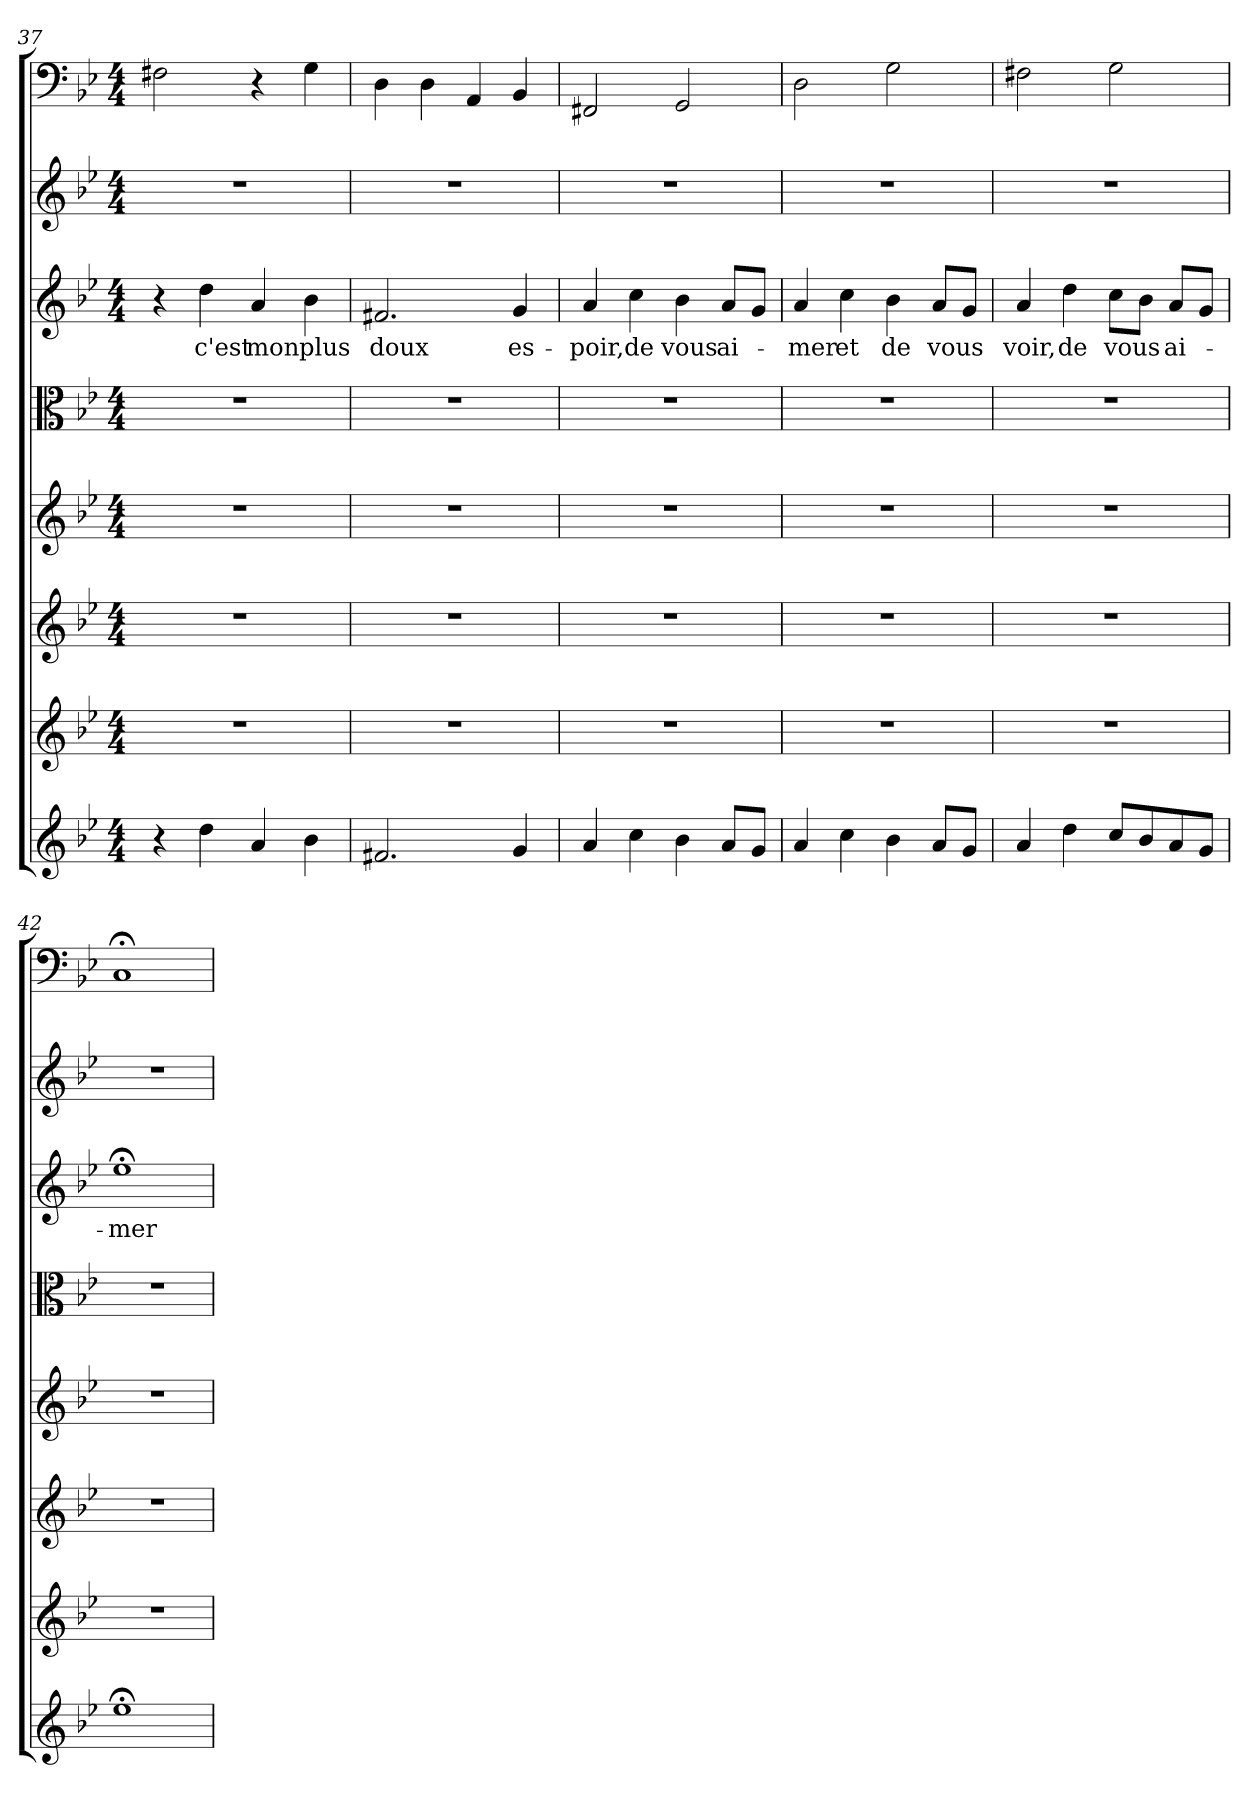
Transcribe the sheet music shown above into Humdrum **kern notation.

**kern	**kern	**kern	**kern	**kern	**kern	**text	**kern	**kern
*part8	*part7	*part6	*part5	*part4	*part3	*part3	*part2	*part1
*staff8	*staff7	*staff6	*staff5	*staff4	*staff3	*staff3	*staff2	*staff1
*clefG2	*clefG2	*clefG2	*clefG2	*clefC3	*clefG2	*	*clefG2	*clefF4
*k[b-e-]	*k[b-e-]	*k[b-e-]	*k[b-e-]	*k[b-e-]	*k[b-e-]	*	*k[b-e-]	*k[b-e-]
*g:	*g:	*g:	*	*g:	*g:	*	*g:	*g:
*M4/4	*M4/4	*M4/4	*M4/4	*M4/4	*M4/4	*	*M4/4	*M4/4
=37	=37	=37	=37	=37	=37	=37	=37	=37
4r	1r	1r	1r	1r	4r	.	1r	2F#X\
4dd\	.	.	.	.	4dd\	c'est	.	.
4a/	.	.	.	.	4a/	mon	.	4r
4b-\	.	.	.	.	4b-\	plus	.	4G\
=38	=38	=38	=38	=38	=38	=38	=38	=38
2.f#X/	1r	1r	1r	1r	2.f#X/	doux	1r	4D\
.	.	.	.	.	.	.	.	4D\
.	.	.	.	.	.	.	.	4AA/
4g/	.	.	.	.	4g/	es-	.	4BB-/
=39	=39	=39	=39	=39	=39	=39	=39	=39
4a/	1r	1r	1r	1r	4a/	-poir,	1r	2FF#X/
4cc\	.	.	.	.	4cc\	de	.	.
4b-\	.	.	.	.	4b-\	vous	.	2GG/
8a/L	.	.	.	.	8a/L	ai-	.	.
8g/J	.	.	.	.	8g/J	.	.	.
=40	=40	=40	=40	=40	=40	=40	=40	=40
4a/	1r	1r	1r	1r	4a/	-mer	1r	2D\
4cc\	.	.	.	.	4cc\	et	.	.
4b-\	.	.	.	.	4b-\	de	.	2G\
8a/L	.	.	.	.	8a/L	vous	.	.
8g/J	.	.	.	.	8g/J	.	.	.
=41	=41	=41	=41	=41	=41	=41	=41	=41
4a/	1r	1r	1r	1r	4a/	voir,	1r	2F#X\
4dd\	.	.	.	.	4dd\	de	.	.
8cc/L	.	.	.	.	8cc\L	vous	.	2G\
8b-/	.	.	.	.	8b-\J	.	.	.
8a/	.	.	.	.	8a/L	ai-	.	.
8g/J	.	.	.	.	8g/J	.	.	.
=42	=42	=42	=42	=42	=42	=42	=42	=42
1ee-;<\	1r	1r	1r	1r	1ee-;<\	-mer	1r	1C;</
=	=	=	=	=	=	=	=	=
*-	*-	*-	*-	*-	*-	*-	*-	*-
